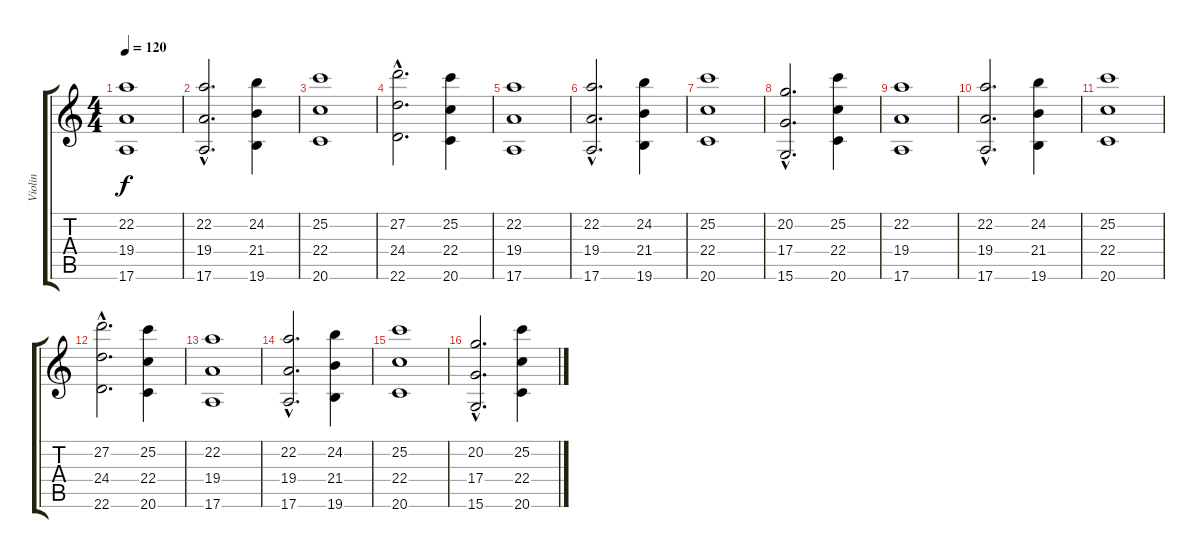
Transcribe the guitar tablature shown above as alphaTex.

\track ("Violin" "Violin") {instrument stringensemble2}
\staff {score tabs}
\tuning (E4 B3 G3 D3 A2 E2) {hide}
\ts (4 4)
\tempo 120
\clef g2
\ks c
(22.2 19.4 17.6).1{dy f} |
(22.2{hac} 19.4{hac} 17.6{hac}).2{d} (24.2 21.4 19.6).4 |
(25.2 22.4 20.6).1 |
(27.2{hac} 24.4{hac} 22.6{hac}).2{d} (25.2 22.4 20.6).4 |
(22.2 19.4 17.6).1 |
(22.2{hac} 19.4{hac} 17.6{hac}).2{d} (24.2 21.4 19.6).4 |
(25.2 22.4 20.6).1 |
(20.2{hac} 17.4{hac} 15.6{hac}).2{d} (25.2 22.4 20.6).4 |
(22.2 19.4 17.6).1 |
(22.2{hac} 19.4{hac} 17.6{hac}).2{d} (24.2 21.4 19.6).4 |
(25.2 22.4 20.6).1 |
(27.2{hac} 24.4{hac} 22.6{hac}).2{d} (25.2 22.4 20.6).4 |
(22.2 19.4 17.6).1 |
(22.2{hac} 19.4{hac} 17.6{hac}).2{d} (24.2 21.4 19.6).4 |
(25.2 22.4 20.6).1 |
(20.2{hac} 17.4{hac} 15.6{hac}).2{d} (25.2 22.4 20.6).4
